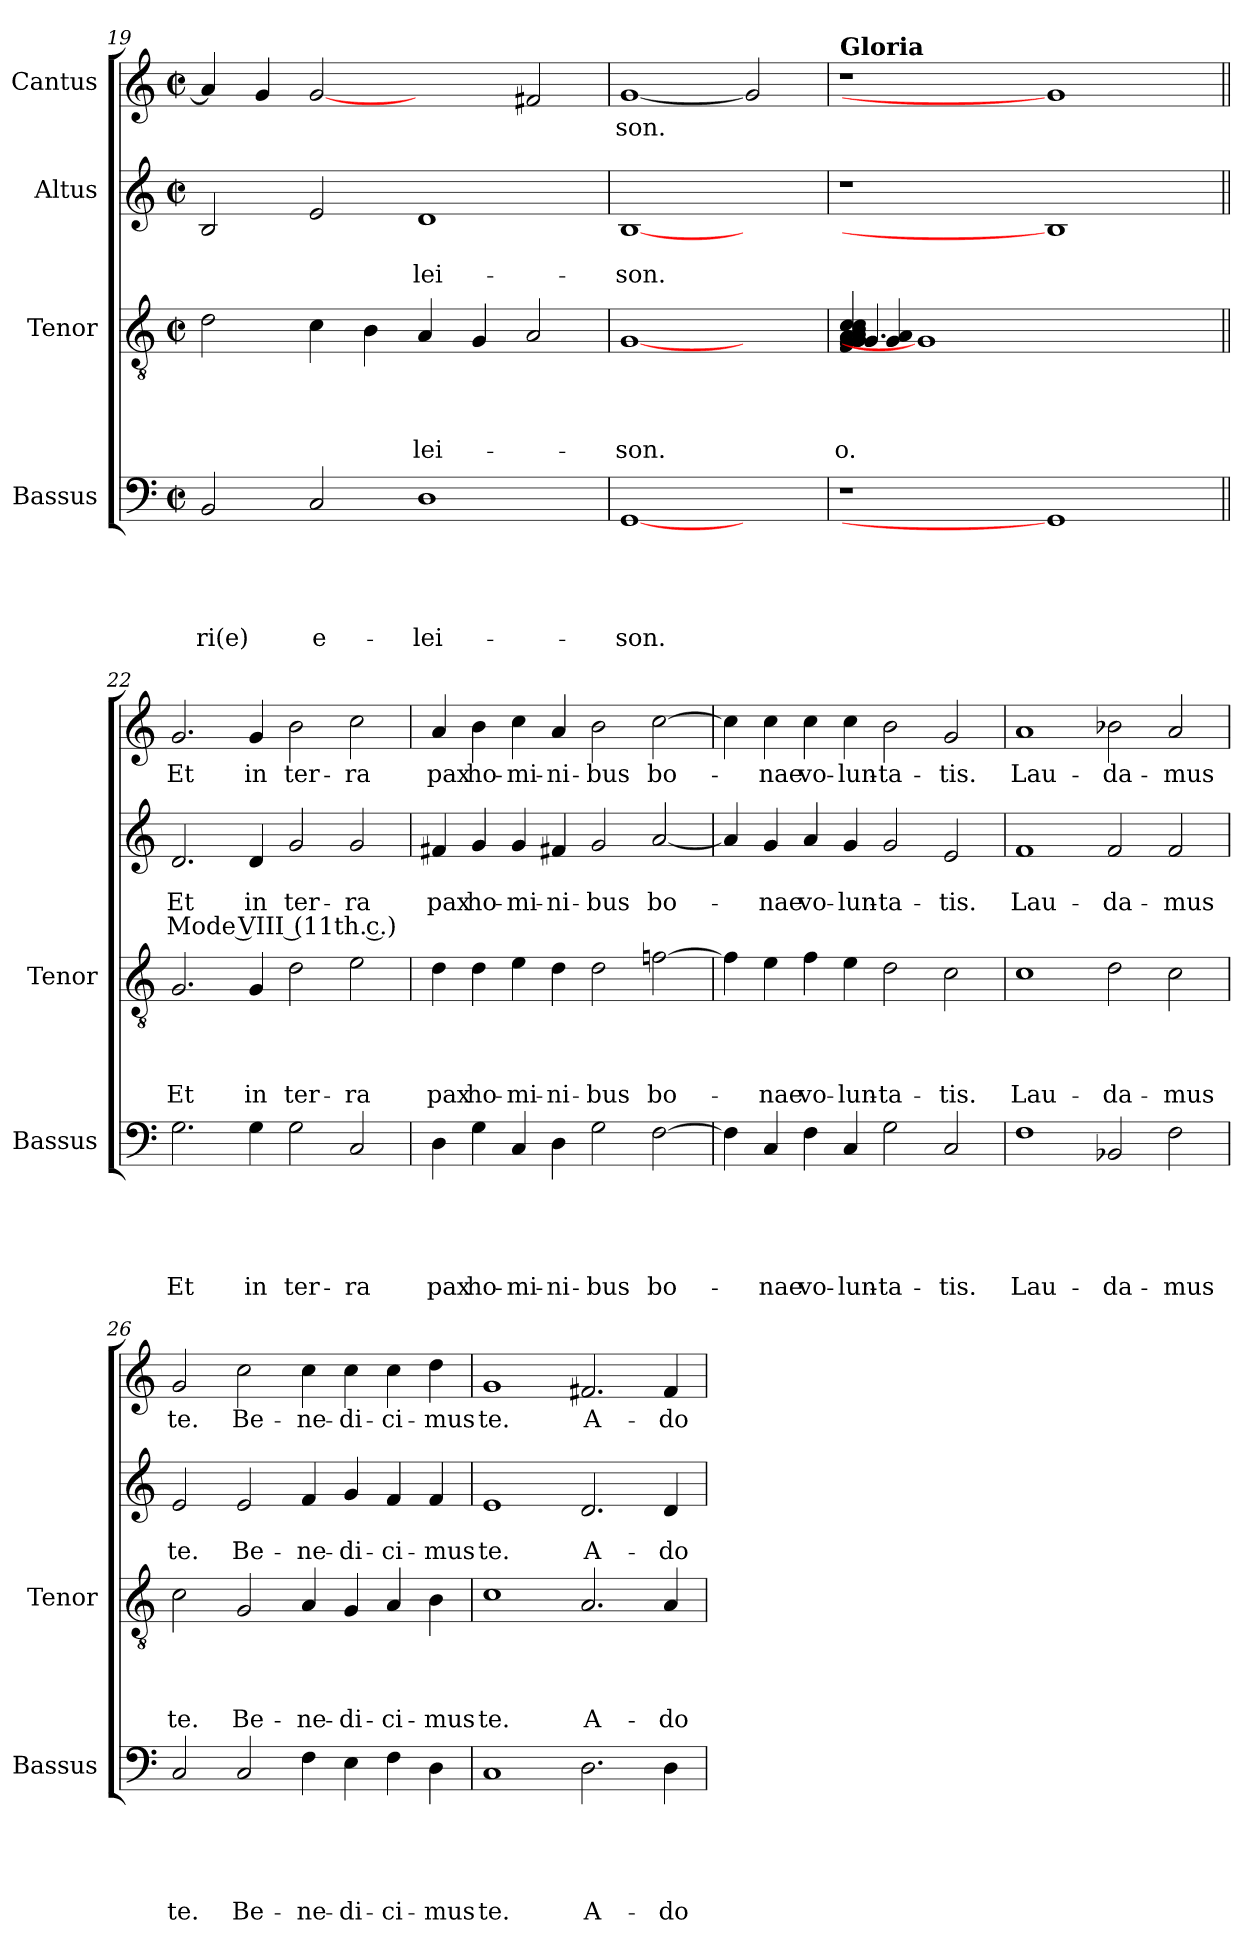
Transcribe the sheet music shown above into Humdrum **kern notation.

**kern	**text	**text	**text	**text	**text	**kern	**text	**text	**text	**text	**kern	**text	**text	**text	**kern	**text
*part4	*part4	*part4	*part4	*part4	*part4	*part3	*part3	*part3	*part3	*part3	*part2	*part2	*part2	*part2	*part1	*part1
*staff4	*staff4	*staff4	*staff4	*staff4	*staff4	*staff3	*staff3	*staff3	*staff3	*staff3	*staff2	*staff2	*staff2	*staff2	*staff1	*staff1
*I"Bassus	*	*	*	*	*	*I"Tenor	*	*	*	*	*I"Altus	*	*	*	*I"Cantus	*
*I'Bassus	*	*	*	*	*	*I'Tenor	*	*	*	*	*	*	*	*	*	*
*clefF4	*	*	*	*	*	*clefGv2	*	*	*	*	*clefG2	*	*	*	*clefG2	*
*k[]	*	*	*	*	*	*k[]	*	*	*	*	*k[]	*	*	*	*k[]	*
*C:	*	*	*	*	*	*C:	*	*	*	*	*C:	*	*	*	*C:	*
*M2/2	*	*	*	*	*	*M2/2	*	*	*	*	*M2/2	*	*	*	*M2/2	*
*met(c|)	*	*	*	*	*	*met(c|)	*	*	*	*	*met(c|)	*	*	*	*met(c|)	*
=19	=19	=19	=19	=19	=19	=19	=19	=19	=19	=19	=19	=19	=19	=19	=19	=19
!	!	!	!	!	!LO:LY:b	!	!	!	!	!	!	!	!	!	!	!
2BB/	.	.	.	.	-ri(e)	2d\	.	.	.	.	2B/	.	.	.	4a/]	.
.	.	.	.	.	.	.	.	.	.	.	.	.	.	.	4g/	.
!	!	!	!	!	!LO:LY:b	!	!	!	!	!	!	!	!	!	!	!
2C/	.	.	.	.	e-	4c\	.	.	.	.	2e/	.	.	.	[2g	.
.	.	.	.	.	.	4B\	.	.	.	.	.	.	.	.	.	.
!	!	!	!	!	!LO:LY:b	!	!	!	!	!LO:LY:b	!	!	!LO:LY:b	!	!	!
1D	.	.	.	.	-lei-	4A/	.	.	.	-lei-	1d	.	-lei-	.	2ryy	.
.	.	.	.	.	.	4G/	.	.	.	.	.	.	.	.	.	.
.	.	.	.	.	.	2A/	.	.	.	.	.	.	.	.	2f#X/	.
=20	=20	=20	=20	=20	=20	=20	=20	=20	=20	=20	=20	=20	=20	=20	=20	=20
!	!	!	!	!	!LO:LY:b	!	!	!	!	!LO:LY:b	!	!	!LO:LY:b	!	!	!LO:LY:b
[1GG	.	.	.	.	-son.	[1G	.	.	.	-son.	[1B	.	-son.	.	[1g	-son.
2ryy	.	.	.	.	.	2ryy	.	.	.	.	2ryy	.	.	.	2g]	.
!!LO:LB:g=z
=21!	=21!	=21!	=21!	=21!	=21!	=21!	=21!	=21!	=21!	=21!	=21!	=21!	=21!	=21!	=21!	=21!
!	!	!	!	!	!	!	!	!	!	!	!	!	!	!	!LO:TX:a:B:t=Gloria	!
!	!	!	!	!	!	!	!	!	!	!LO:LY:b	!	!	!	!	!	!
*	*	*	*	*	*	*^	*	*	*	*	*	*	*	*	*	*
!	!	!	!	!	!	!	!	!	!	!	!LO:LY:b	!	!	!	!	!	!
*	*	*	*	*	*	*	*^	*	*	*	*	*	*	*	*	*	*
1r	.	.	.	.	.	((4F/ 4G/ 4G/ 4G/ 4G/ 4G/ 4A/ 4A/ 4A/ 4B/ 4c/ 4c/	4.G/	4G/ 4A/)	.	.	.	-o.	1r	.	.	.	1r	.
.	.	.	.	.	.	1G]	.	2.ryy	.	.	.	.	.	.	.	.	.	.
.	.	.	.	.	.	.	2.ryy	.	.	.	.	.	.	.	.	.	.	.
1GG]	.	.	.	.	.	.	.	1ryy	.	.	.	.	1B]	.	.	.	1g]	.
.	.	.	.	.	.	.	2..ryy	.	.	.	.	.	.	.	.	.	.	.
.	.	.	.	.	.	2.ryy	.	.	.	.	.	.	.	.	.	.	.	.
*	*	*	*	*	*	*v	*v	*v	*	*	*	*	*	*	*	*	*	*
=22||	=22||	=22||	=22||	=22||	=22||	=22||	=22||	=22||	=22||	=22||	=22||	=22||	=22||	=22||	=22||	=22||
!	!	!	!	!	!LO:LY:b	!	!	!	!	!LO:LY:b	!	!	!LO:LY:b	!LO:LY:b	!	!LO:LY:b
2.G\	.	.	.	.	Et	2.G/	.	.	.	Et	2.d/	.	Et	Mode VIII (11th. c.)	2.g/	Et
!	!	!	!	!	!LO:LY:b	!	!	!	!	!LO:LY:b	!	!	!LO:LY:b	!	!	!LO:LY:b
4G\	.	.	.	.	in	4G/	.	.	.	in	4d/	.	in	.	4g/	in
!	!	!	!	!	!LO:LY:b	!	!	!	!	!LO:LY:b	!	!	!LO:LY:b	!	!	!LO:LY:b
2G\	.	.	.	.	ter-	2d\	.	.	.	ter-	2g/	.	ter-	.	2b\	ter-
!	!	!	!	!	!LO:LY:b	!	!	!	!	!LO:LY:b	!	!	!LO:LY:b	!	!	!LO:LY:b
2C/	.	.	.	.	-ra	2e\	.	.	.	-ra	2g/	.	-ra	.	2cc\	-ra
=23	=23	=23	=23	=23	=23	=23	=23	=23	=23	=23	=23	=23	=23	=23	=23	=23
!	!	!	!	!	!LO:LY:b	!	!	!	!	!LO:LY:b	!	!	!LO:LY:b	!	!	!LO:LY:b
4D\	.	.	.	.	pax	4d\	.	.	.	pax	4f#X/	.	pax	.	4a/	pax
!	!	!	!	!	!LO:LY:b	!	!	!	!	!LO:LY:b	!	!	!LO:LY:b	!	!	!LO:LY:b
4G\	.	.	.	.	ho-	4d\	.	.	.	ho-	4g/	.	ho-	.	4b\	ho-
!	!	!	!	!	!LO:LY:b	!	!	!	!	!LO:LY:b	!	!	!LO:LY:b	!	!	!LO:LY:b
4C/	.	.	.	.	-mi-	4e\	.	.	.	-mi-	4g/	.	-mi-	.	4cc\	-mi-
!	!	!	!	!	!LO:LY:b	!	!	!	!	!LO:LY:b	!	!	!LO:LY:b	!	!	!LO:LY:b
4D\	.	.	.	.	-ni-	4d\	.	.	.	-ni-	4f#X/	.	-ni-	.	4a/	-ni-
!	!	!	!	!	!LO:LY:b	!	!	!	!	!LO:LY:b	!	!	!LO:LY:b	!	!	!LO:LY:b
2G\	.	.	.	.	-bus	2d\	.	.	.	-bus	2g/	.	-bus	.	2b\	-bus
!	!	!	!	!	!LO:LY:b	!	!	!	!	!LO:LY:b	!	!	!LO:LY:b	!	!	!LO:LY:b
[<2F\	.	.	.	.	bo-	[<2fn\	.	.	.	bo-	[<2a/	.	bo-	.	[<2cc\	bo-
!!LO:LB:g=z
=24	=24	=24	=24	=24	=24	=24	=24	=24	=24	=24	=24	=24	=24	=24	=24	=24
4F\]	.	.	.	.	.	4f\]	.	.	.	.	4a/]	.	.	.	4cc\]	.
!	!	!	!	!	!LO:LY:b	!	!	!	!	!LO:LY:b	!	!	!LO:LY:b	!	!	!LO:LY:b
4C/	.	.	.	.	-nae	4e\	.	.	.	-nae	4g/	.	-nae	.	4cc\	-nae
!	!	!	!	!	!LO:LY:b	!	!	!	!	!LO:LY:b	!	!	!LO:LY:b	!	!	!LO:LY:b
4F\	.	.	.	.	vo-	4f\	.	.	.	vo-	4a/	.	vo-	.	4cc\	vo-
!	!	!	!	!	!LO:LY:b	!	!	!	!	!LO:LY:b	!	!	!LO:LY:b	!	!	!LO:LY:b
4C/	.	.	.	.	-lun-	4e\	.	.	.	-lun-	4g/	.	-lun-	.	4cc\	-lun-
!	!	!	!	!	!LO:LY:b:rj	!	!	!	!	!LO:LY:b:rj	!	!	!LO:LY:b:rj	!	!	!LO:LY:b:rj
2G\	.	.	.	.	-ta-	2d\	.	.	.	-ta-	2g/	.	-ta-	.	2b\	-ta-
!	!	!	!	!	!LO:LY:b	!	!	!	!	!LO:LY:b	!	!	!LO:LY:b	!	!	!LO:LY:b
2C/	.	.	.	.	-tis.	2c\	.	.	.	-tis.	2e/	.	-tis.	.	2g/	-tis.
=25	=25	=25	=25	=25	=25	=25	=25	=25	=25	=25	=25	=25	=25	=25	=25	=25
!	!	!	!	!	!LO:LY:b	!	!	!	!	!LO:LY:b	!	!	!LO:LY:b	!	!	!LO:LY:b
1F	.	.	.	.	Lau-	1c	.	.	.	Lau-	1f	.	Lau-	.	1a	Lau-
!	!	!	!	!	!LO:LY:b	!	!	!	!	!LO:LY:b	!	!	!LO:LY:b	!	!	!LO:LY:b
2BB-X/	.	.	.	.	-da-	2d\	.	.	.	-da-	2f/	.	-da-	.	2b-X\	-da-
!	!	!	!	!	!LO:LY:b	!	!	!	!	!LO:LY:b	!	!	!LO:LY:b	!	!	!LO:LY:b
2F\	.	.	.	.	-mus	2c\	.	.	.	-mus	2f/	.	-mus	.	2a/	-mus
=26	=26	=26	=26	=26	=26	=26	=26	=26	=26	=26	=26	=26	=26	=26	=26	=26
!	!	!	!	!	!LO:LY:b	!	!	!	!	!LO:LY:b	!	!	!LO:LY:b	!	!	!LO:LY:b
2C/	.	.	.	.	te.	2c\	.	.	.	te.	2e/	.	te.	.	2g/	te.
!	!	!	!	!	!LO:LY:b	!	!	!	!	!LO:LY:b	!	!	!LO:LY:b	!	!	!LO:LY:b
2C/	.	.	.	.	Be-	2G/	.	.	.	Be-	2e/	.	Be-	.	2cc\	Be-
!	!	!	!	!	!LO:LY:b	!	!	!	!	!LO:LY:b	!	!	!LO:LY:b	!	!	!LO:LY:b
4F\	.	.	.	.	-ne-	4A/	.	.	.	-ne-	4f/	.	-ne-	.	4cc\	-ne-
!	!	!	!	!	!LO:LY:b:rj	!	!	!	!	!LO:LY:b:rj	!	!	!LO:LY:b:rj	!	!	!LO:LY:b:rj
4E\	.	.	.	.	-di-	4G/	.	.	.	-di-	4g/	.	-di-	.	4cc\	-di-
!	!	!	!	!	!LO:LY:b	!	!	!	!	!LO:LY:b	!	!	!LO:LY:b	!	!	!LO:LY:b
4F\	.	.	.	.	-ci-	4A/	.	.	.	-ci-	4f/	.	-ci-	.	4cc\	-ci-
!	!	!	!	!	!LO:LY:b	!	!	!	!	!LO:LY:b	!	!	!LO:LY:b	!	!	!LO:LY:b
4D\	.	.	.	.	-mus	4B\	.	.	.	-mus	4f/	.	-mus	.	4dd\	-mus
=27	=27	=27	=27	=27	=27	=27	=27	=27	=27	=27	=27	=27	=27	=27	=27	=27
!	!	!	!	!	!LO:LY:b	!	!	!	!	!LO:LY:b	!	!	!LO:LY:b	!	!	!LO:LY:b
1C	.	.	.	.	te.	1c	.	.	.	te.	1e	.	te.	.	1g	te.
!	!	!	!	!	!LO:LY:b	!	!	!	!	!LO:LY:b	!	!	!LO:LY:b	!	!	!LO:LY:b
2.D\	.	.	.	.	A-	2.A/	.	.	.	A-	2.d/	.	A-	.	2.f#X/	A-
!	!	!	!	!	!LO:LY:b	!	!	!	!	!LO:LY:b	!	!	!LO:LY:b	!	!	!LO:LY:b
4D\	.	.	.	.	-do-	4A/	.	.	.	-do-	4d/	.	-do-	.	4f#/	-do-
=	=	=	=	=	=	=	=	=	=	=	=	=	=	=	=	=
*-	*-	*-	*-	*-	*-	*-	*-	*-	*-	*-	*-	*-	*-	*-	*-	*-
